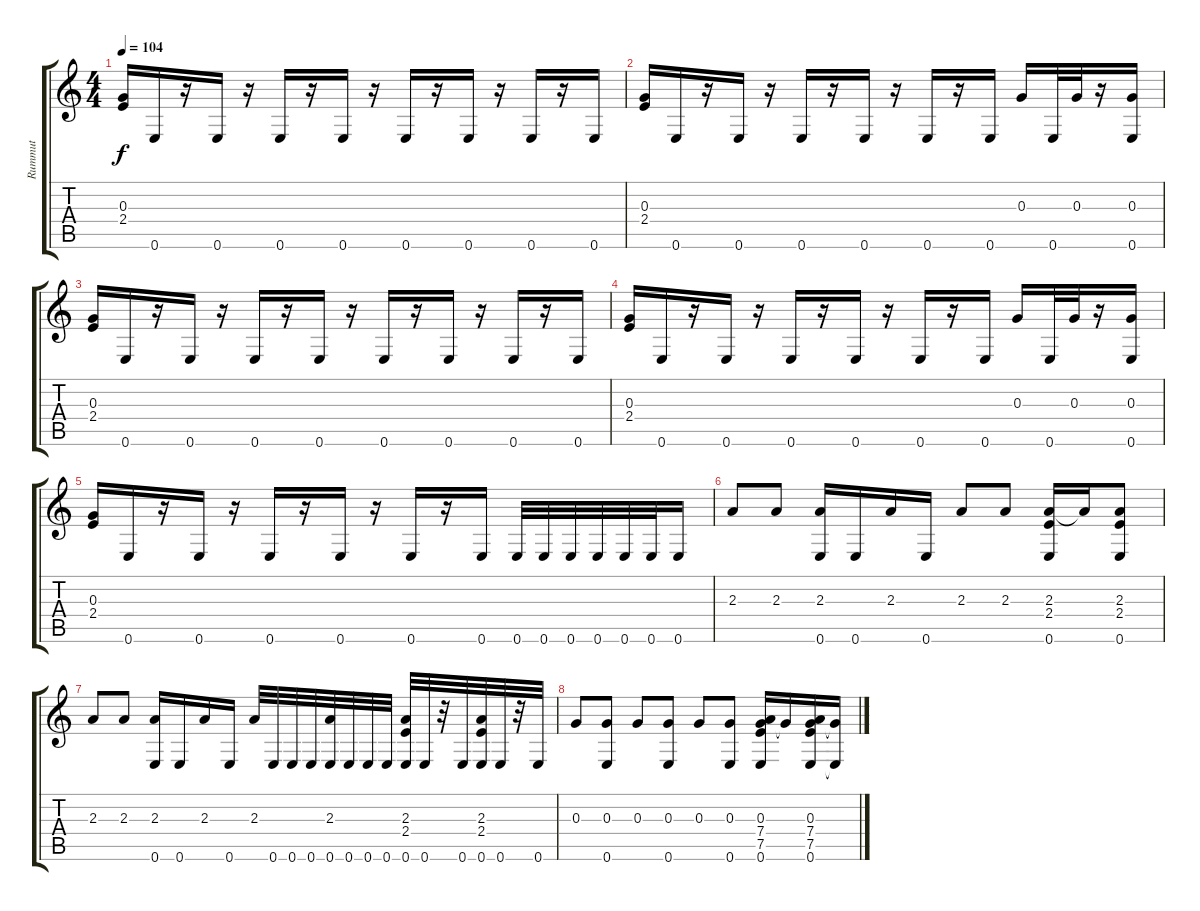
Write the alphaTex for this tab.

\track ("Rummut" "Rummut") {instrument acousticguitarnylon}
\staff {score tabs}
\tuning (E4 B3 G3 D3 A2 E2) {hide}
\ts (4 4)
\tempo 104
\clef g2
\ks c
(0.3 2.4).16{dy f} 0.6.16 r.16 0.6.16 r.16 0.6.16 r.16 0.6.16 r.16 0.6.16 r.16 0.6.16 r.16 0.6.16 r.16 0.6.16 |
(0.3 2.4).16 0.6.16 r.16 0.6.16 r.16 0.6.16 r.16 0.6.16 r.16 0.6.16 r.16 0.6.16 0.3.16 0.6.32 0.3.32 r.16 (0.3 0.6).16 |
(0.3 2.4).16 0.6.16 r.16 0.6.16 r.16 0.6.16 r.16 0.6.16 r.16 0.6.16 r.16 0.6.16 r.16 0.6.16 r.16 0.6.16 |
(0.3 2.4).16 0.6.16 r.16 0.6.16 r.16 0.6.16 r.16 0.6.16 r.16 0.6.16 r.16 0.6.16 0.3.16 0.6.32 0.3.32 r.16 (0.3 0.6).16 |
(0.3 2.4).16 0.6.16 r.16 0.6.16 r.16 0.6.16 r.16 0.6.16 r.16 0.6.16 r.16 0.6.16 0.6.32 0.6.32 0.6.32 0.6.32 0.6.32 0.6.32 0.6.16 |
2.3.8 2.3.8 (2.3 0.6).16 0.6.16 2.3.16 0.6.16 2.3.8 2.3.8 (2.3 2.4 0.6).16 2.3{t}.16 (2.3 2.4 0.6).8 |
2.3.8 2.3.8 (2.3 0.6).16 0.6.16 2.3.16 0.6.16 2.3.32 0.6.32 0.6.32 0.6.32 (2.3 0.6).32 0.6.32 0.6.32 0.6.32 (2.3 2.4 0.6).32 0.6.32 r.32 0.6.32 (2.3 2.4 0.6).32 0.6.32 r.32 0.6.32 |
0.3.8 (0.3 0.6).8 0.3.8 (0.3 0.6).8 0.3.8 (0.3 0.6).8 (0.3 7.4 7.5 0.6).16 0.3{t}.16 (0.3 7.4 7.5 0.6).16 (0.3{t} 0.6{t}).16
